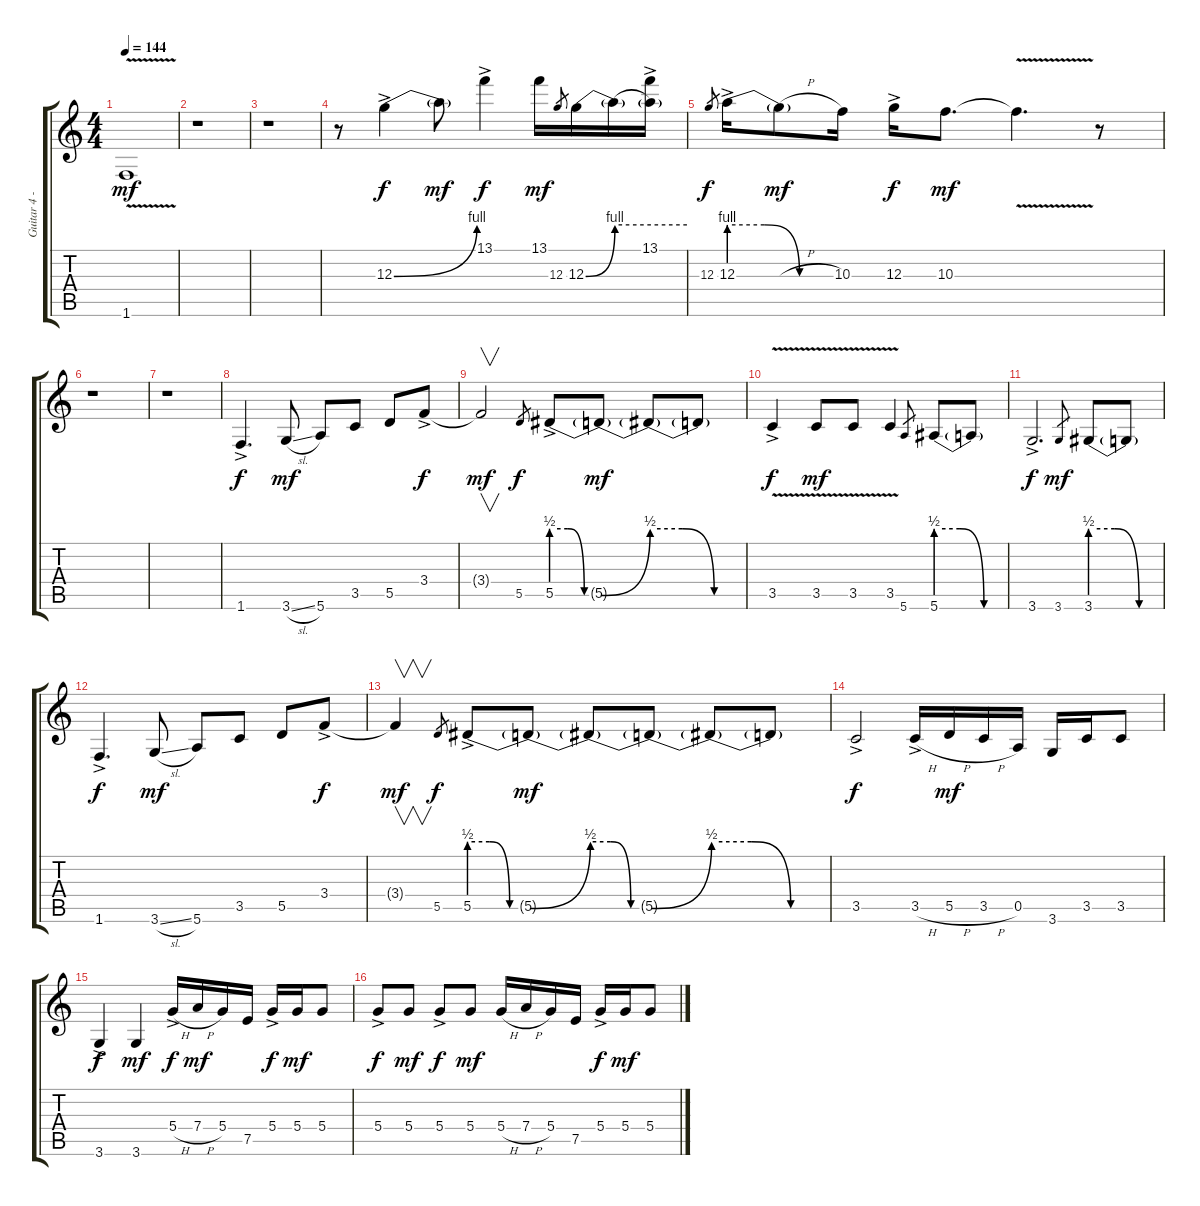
\track ("Guitar 4 - Solo" "Guitar 4 -") {instrument distortionguitar}
\staff {score tabs}
\tuning (E4 B3 G3 D3 A2 E2) {hide}
\ts (4 4)
\tempo 144
\clef g2
\ks c
1.6{v t}.1{dy mf} |
r.1 |
r.1 |
r.8 12.3{be (bend 0 0 60 4) ac}.4{dy f} 12.3{t}.8{dy mf} 13.1{ac}.4{dy f} 13.1.16{dy mf} 12.3.8{gr} 12.3{be (bend 0 0 60 4)}.16 12.3{be (hold 0 4 60 4) t}.16 (13.1{ac} 12.3{t}).16 |
12.3.8{gr dy f} 12.3{be (custom 0 4 20 4 40 0 60 0) ac}.16 12.3{h t}.8{dy mf} 10.3.16 12.3{ac}.16{dy f} 10.3.8{d dy mf} 10.3{v t}.4{d} r.8 |
r.1 |
r.1 |
1.6{ac}.4{d dy f} 3.6{sl}.8{dy mf} 5.6.8 3.5.8 5.5.8 3.4{ac}.8{dy f} |
3.4{t}.2{v dy mf} 5.5.8{gr dy f} 5.5{be (custom 0 2 20 2 40 0 60 0) ac}.8 5.5{be (bend 0 0 60 2) t}.8{dy mf} 5.5{be (custom 0 2 20 2 40 0 60 0) t}.8 5.5{t}.8 |
3.5{v ac}.4{dy f} 3.5{v}.8{dy mf} 3.5{v}.8 3.5{v}.4 5.6.8{gr} 5.6{be (custom 0 2 20 2 40 0 60 0)}.8 5.6{t}.8 |
3.6{ac}.2{d dy f} 3.6.8{gr dy mf} 3.6{be (custom 0 2 20 2 40 0 60 0)}.8 3.6{t}.8 |
1.6{ac}.4{d dy f} 3.6{sl}.8{dy mf} 5.6.8 3.5.8 5.5.8 3.4{ac}.8{dy f} |
3.4{t}.4{v dy mf} 5.5.8{gr dy f} 5.5{be (custom 0 2 20 2 40 0 60 0) ac}.8 5.5{be (bend 0 0 60 2) t}.8{dy mf} 5.5{be (custom 0 2 20 2 40 0 60 0) t}.8 5.5{be (bend 0 0 60 2) t}.8 5.5{be (custom 0 2 20 2 40 0 60 0) t}.8 5.5{t}.8 |
3.5{ac}.2{dy f} 3.5{h ac}.16 5.5{h}.16{dy mf} 3.5{h}.16 0.5.16 3.6.16 3.5.16 3.5.8 |
3.6{ac}.4{dy f} 3.6.4{dy mf} 5.4{h ac}.16{dy f} 7.4{h}.16{dy mf} 5.4.16 7.5.16 5.4{ac}.16{dy f} 5.4.16{dy mf} 5.4.8 |
5.4{ac}.8{dy f} 5.4.8{dy mf} 5.4{ac}.8{dy f} 5.4.8{dy mf} 5.4{h}.16 7.4{h}.16 5.4.16 7.5.16 5.4{ac}.16{dy f} 5.4.16{dy mf} 5.4.8
